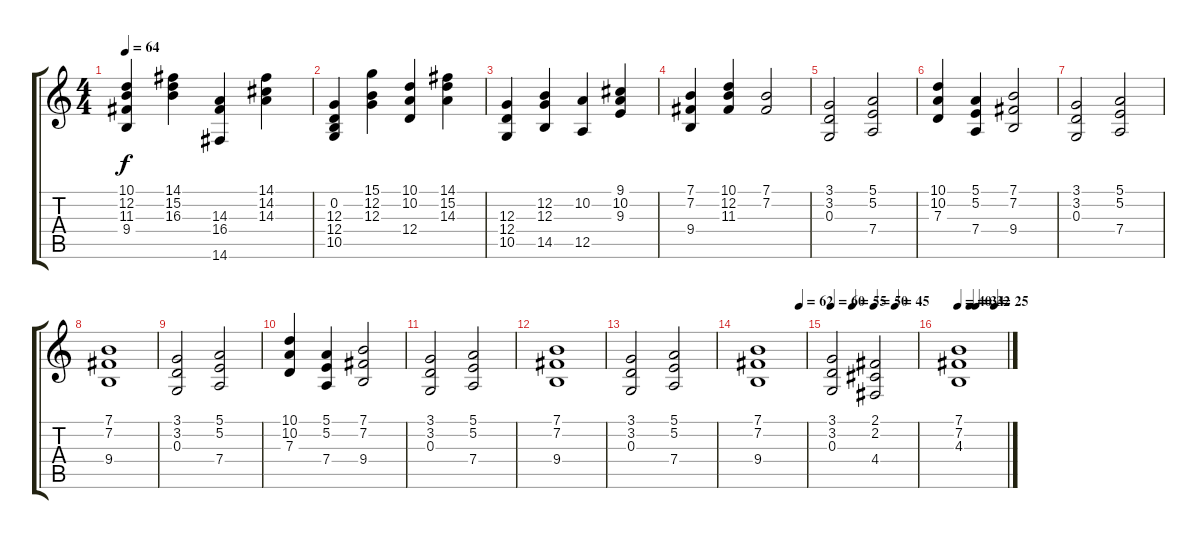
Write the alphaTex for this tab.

\track "" {instrument stringensemble2}
\staff {score tabs}
\tuning (E4 B3 G3 D3 A2 E2) {hide}
\ts (4 4)
\tempo 64
\clef g2
\ks c
(10.1 12.2 11.3 9.4).4{dy f} (14.1 15.2 16.3).4 (14.3 16.4 14.6).4 (14.1 14.2 14.3).4 |
(0.2 12.3 12.4 10.5).4 (15.1 12.2 12.3).4 (10.1 10.2 12.4).4 (14.1 15.2 14.3).4 |
(12.3 12.4 10.5).4 (12.2 12.3 14.5).4 (10.2 12.5).4 (9.1 10.2 9.3).4 |
(7.1 7.2 9.4).4 (10.1 12.2 11.3).4 (7.1 7.2).2 |
(3.1 3.2 0.3).2 (5.1 5.2 7.4).2 |
(10.1 10.2 7.3).4 (5.1 5.2 7.4).4 (7.1 7.2 9.4).2 |
(3.1 3.2 0.3).2 (5.1 5.2 7.4).2 |
(7.1 7.2 9.4).1 |
(3.1 3.2 0.3).2 (5.1 5.2 7.4).2 |
(10.1 10.2 7.3).4 (5.1 5.2 7.4).4 (7.1 7.2 9.4).2 |
(3.1 3.2 0.3).2 (5.1 5.2 7.4).2 |
(7.1 7.2 9.4).1 |
(3.1 3.2 0.3).2 (5.1 5.2 7.4).2 |
\tempo (62 0.875)
(7.1 7.2 9.4).1 |
\tempo 60
\tempo (55 0.25)
\tempo (50 0.5)
\tempo (45 0.75)
(3.1 3.2 0.3).2 (2.1 2.2 4.4).2 |
\tempo 40
\tempo (34 0.25)
\tempo (32 0.375)
\tempo (25 0.75)
(7.1 7.2 4.3).1
